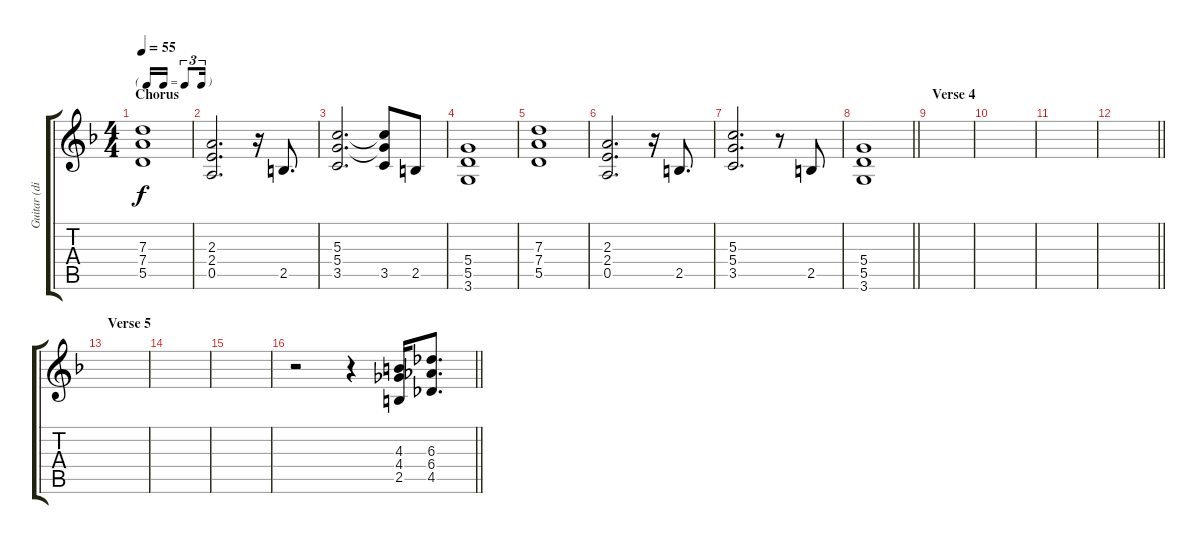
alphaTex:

\track ("Guitar (distorted)" "Guitar (di") {instrument overdrivenguitar}
\staff {score tabs}
\tuning (E4 B3 G3 D3 A2 E2) {hide}
\ts (4 4)
\tf triplet16th
\section ("" "Chorus")
\tempo 55
\clef g2
\ks dminor
(7.3 7.4 5.5).1{dy f} |
(2.3 2.4 0.5).2{d} r.16 2.5.8{d} |
(5.3 5.4 3.5).2{d} (5.3{t} 5.4{t} 3.5).8 2.5.8 |
(5.4 5.5 3.6).1 |
(7.3 7.4 5.5).1 |
(2.3 2.4 0.5).2{d} r.16 2.5.8{d} |
(5.3 5.4 3.5).2{d} r.8 2.5.8 |
\barLineRight lightlight
(5.4 5.5 3.6).1 |
\section ("" "Verse 4")
|
|
|
\barLineRight lightlight
|
\section ("" "Verse 5")
|
|
|
\barLineRight lightlight
r.2 r.4 (4.3 4.4 2.5).16 (6.3 6.4 4.5).8{d}
